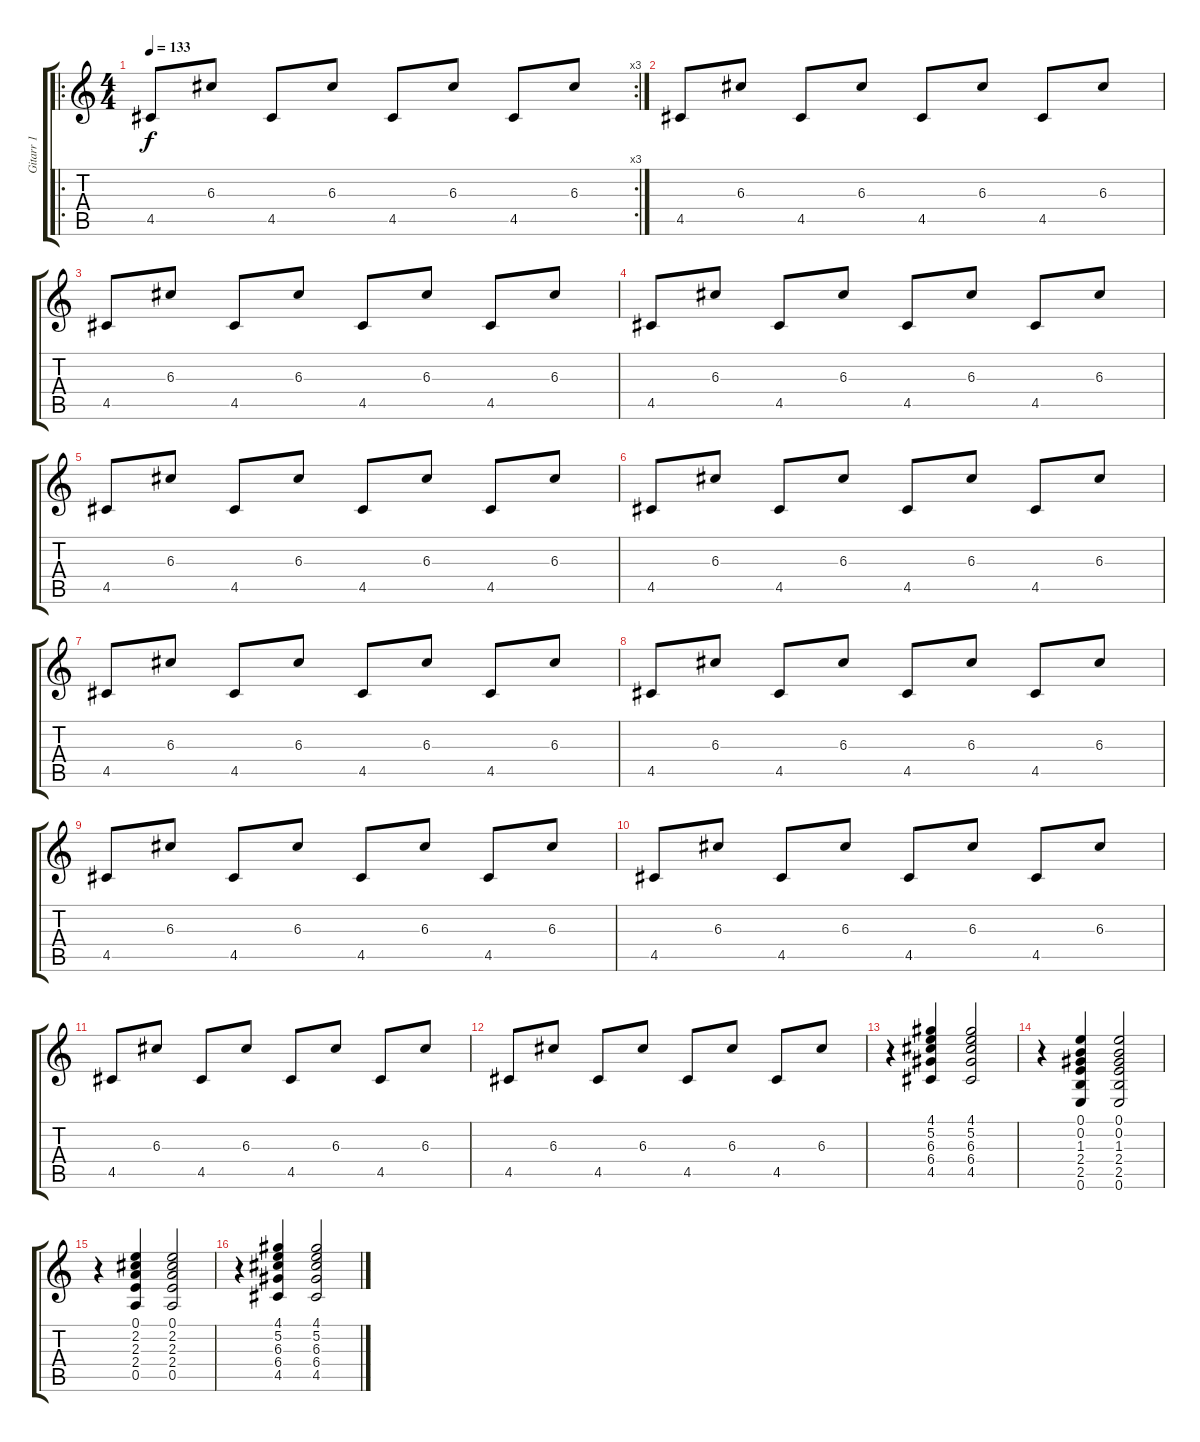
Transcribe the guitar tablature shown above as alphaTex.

\track ("Gitarr 1" "Gitarr 1") {instrument acousticguitarnylon}
\staff {score tabs}
\tuning (E4 B3 G3 D3 A2 E2) {hide}
\ro
\rc 3
\ts (4 4)
\tempo 133
\clef g2
\ks c
4.5.8{dy f instrument acousticguitarnylon} 6.3.8 4.5.8 6.3.8 4.5.8 6.3.8 4.5.8 6.3.8 |
4.5.8 6.3.8 4.5.8 6.3.8 4.5.8 6.3.8 4.5.8 6.3.8 |
4.5.8 6.3.8 4.5.8 6.3.8 4.5.8 6.3.8 4.5.8 6.3.8 |
4.5.8 6.3.8 4.5.8 6.3.8 4.5.8 6.3.8 4.5.8 6.3.8 |
4.5.8 6.3.8 4.5.8 6.3.8 4.5.8 6.3.8 4.5.8 6.3.8 |
4.5.8 6.3.8 4.5.8 6.3.8 4.5.8 6.3.8 4.5.8 6.3.8 |
4.5.8 6.3.8 4.5.8 6.3.8 4.5.8 6.3.8 4.5.8 6.3.8 |
4.5.8 6.3.8 4.5.8 6.3.8 4.5.8 6.3.8 4.5.8 6.3.8 |
4.5.8 6.3.8 4.5.8 6.3.8 4.5.8 6.3.8 4.5.8 6.3.8 |
4.5.8 6.3.8 4.5.8 6.3.8 4.5.8 6.3.8 4.5.8 6.3.8 |
4.5.8 6.3.8 4.5.8 6.3.8 4.5.8 6.3.8 4.5.8 6.3.8 |
4.5.8 6.3.8 4.5.8 6.3.8 4.5.8 6.3.8 4.5.8 6.3.8 |
r.4 (4.1 5.2 6.3 6.4 4.5).4 (4.1 5.2 6.3 6.4 4.5).2 |
r.4 (0.1 0.2 1.3 2.4 2.5 0.6).4 (0.1 0.2 1.3 2.4 2.5 0.6).2 |
r.4 (0.1 2.2 2.3 2.4 0.5).4 (0.1 2.2 2.3 2.4 0.5).2 |
r.4 (4.1 5.2 6.3 6.4 4.5).4 (4.1 5.2 6.3 6.4 4.5).2
